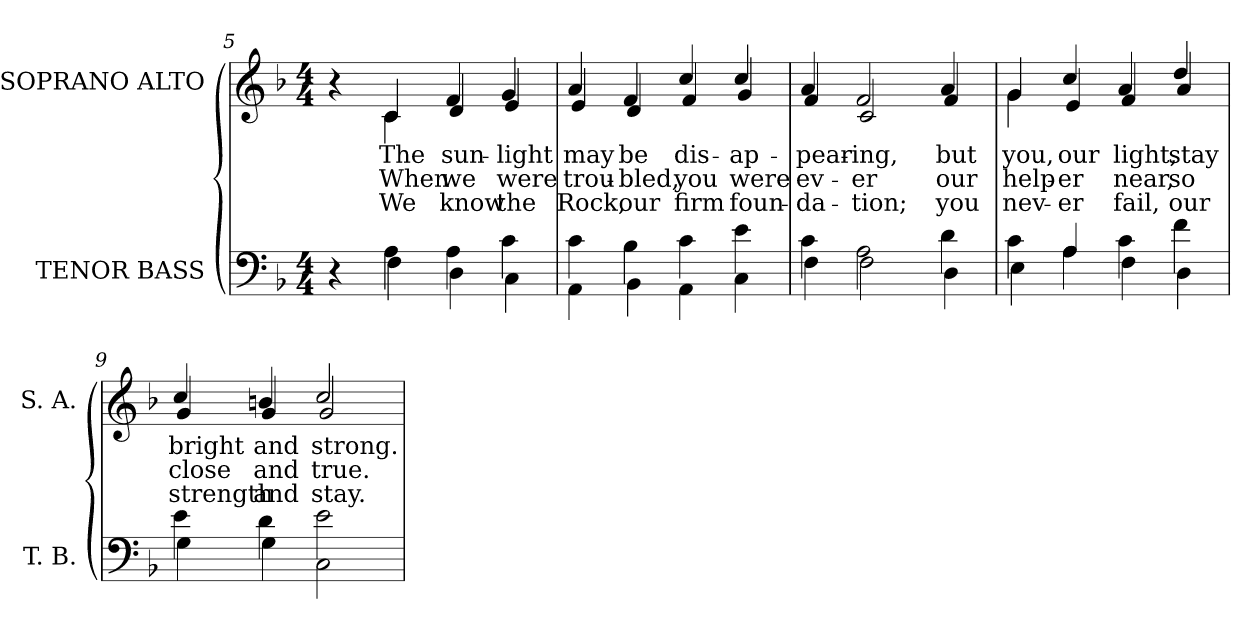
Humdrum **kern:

**kern	**kern	**text	**text	**text
*part2	*part1	*part1	*part1	*part1
*staff2	*staff1	*staff1	*staff1	*staff1
*I"TENOR BASS	*I"SOPRANO ALTO	*	*	*
*I'T. B.	*I'S. A.	*	*	*
*clefF4	*clefG2	*	*	*
*k[b-]	*k[b-]	*	*	*
*F:	*F:	*	*	*
*M4/4	*M4/4	*	*	*
=5	=5	=5	=5	=5
*^	*^	*	*	*
4r	4ryy	4r	4ryy	.	.	.
!	!	!	!	!LO:LY:b:color=#000000	!LO:LY:b:color=#000000	!LO:LY:b:color=#000000
4Ai\	4Fi\	4ci/	4ci\	The	When	We
!	!	!	!	!LO:LY:b:color=#000000	!LO:LY:b:color=#000000	!LO:LY:b:color=#000000
4Ai\	4Di\	4fi/	4di/	sun-	we	know
!	!	!	!	!LO:LY:b:color=#000000	!LO:LY:b:color=#000000	!LO:LY:b:color=#000000
4ci\	4Ci\	4gi/	4ei/	-light	were	the
=6	=6	=6	=6	=6	=6	=6
!	!	!	!	!LO:LY:b:color=#000000	!LO:LY:b:color=#000000	!LO:LY:b:color=#000000
4ci\	4AAi\	4ai/	4ei/	may	trou-	Rock,
!	!	!	!	!LO:LY:b:color=#000000	!LO:LY:b:color=#000000	!LO:LY:b:color=#000000
4B-i\	4BB-i\	4fi/	4di/	be	-bled,	our
!	!	!	!	!LO:LY:b:color=#000000	!LO:LY:b:color=#000000	!LO:LY:b:color=#000000
4ci\	4AAi\	4cci/	4fi/	dis-	you	firm
!	!	!	!	!LO:LY:b:color=#000000	!LO:LY:b:color=#000000	!LO:LY:b:color=#000000
4ei\	4Ci\	4cci/	4gi/	-ap-	were	foun-
=7	=7	=7	=7	=7	=7	=7
!	!	!	!	!LO:LY:b:color=#000000	!LO:LY:b:color=#000000	!LO:LY:b:color=#000000
4ci\	4Fi\	4ai/	4fi/	-pear-	ev-	-da-
!	!	!	!	!LO:LY:b:color=#000000	!LO:LY:b:color=#000000	!LO:LY:b:color=#000000
2Ai\	2Fi\	2fi/	2ci/	-ing,	-er	-tion;
!	!	!	!	!LO:LY:b:color=#000000	!LO:LY:b:color=#000000	!LO:LY:b:color=#000000
4di\	4Di\	4ai/	4fi/	but	our	you
!!LO:LB:g=z	!!
=8	=8	=8	=8	=8	=8	=8
!	!	!	!	!LO:LY:b:color=#000000	!LO:LY:b:color=#000000	!LO:LY:b:color=#000000
4ci\	4Ei\	4gi/	4gi\	you,	help-	nev-
!	!	!	!	!LO:LY:b:color=#000000	!LO:LY:b:color=#000000	!LO:LY:b:color=#000000
4Ai/	4Ai\	4cci/	4ei/	our	-er	-er
!	!	!	!	!LO:LY:b:color=#000000	!LO:LY:b:color=#000000	!LO:LY:b:color=#000000
4ci\	4Fi\	4ai/	4fi/	light,	near,	fail,
!	!	!	!	!LO:LY:b:color=#000000	!LO:LY:b:color=#000000	!LO:LY:b:color=#000000
4fi\	4Di\	4ddi/	4ai/	stay	so	our
=9	=9	=9	=9	=9	=9	=9
!	!	!	!	!LO:LY:b:color=#000000	!LO:LY:b:color=#000000	!LO:LY:b:color=#000000
4ei\	4Gi\	4cci/	4gi/	bright	close	strength
!	!	!	!	!LO:LY:b:color=#000000	!LO:LY:b:color=#000000	!LO:LY:b:color=#000000
4di\	4Gi\	4bni/	4gi/	and	and	and
!	!	!	!	!LO:LY:b:color=#000000	!LO:LY:b:color=#000000	!LO:LY:b:color=#000000
2ei\	2Ci\	2cci/	2gi/	strong.	true.	stay.
*v	*v	*	*	*	*	*
*	*v	*v	*	*	*
=	=	=	=	=
*-	*-	*-	*-	*-
